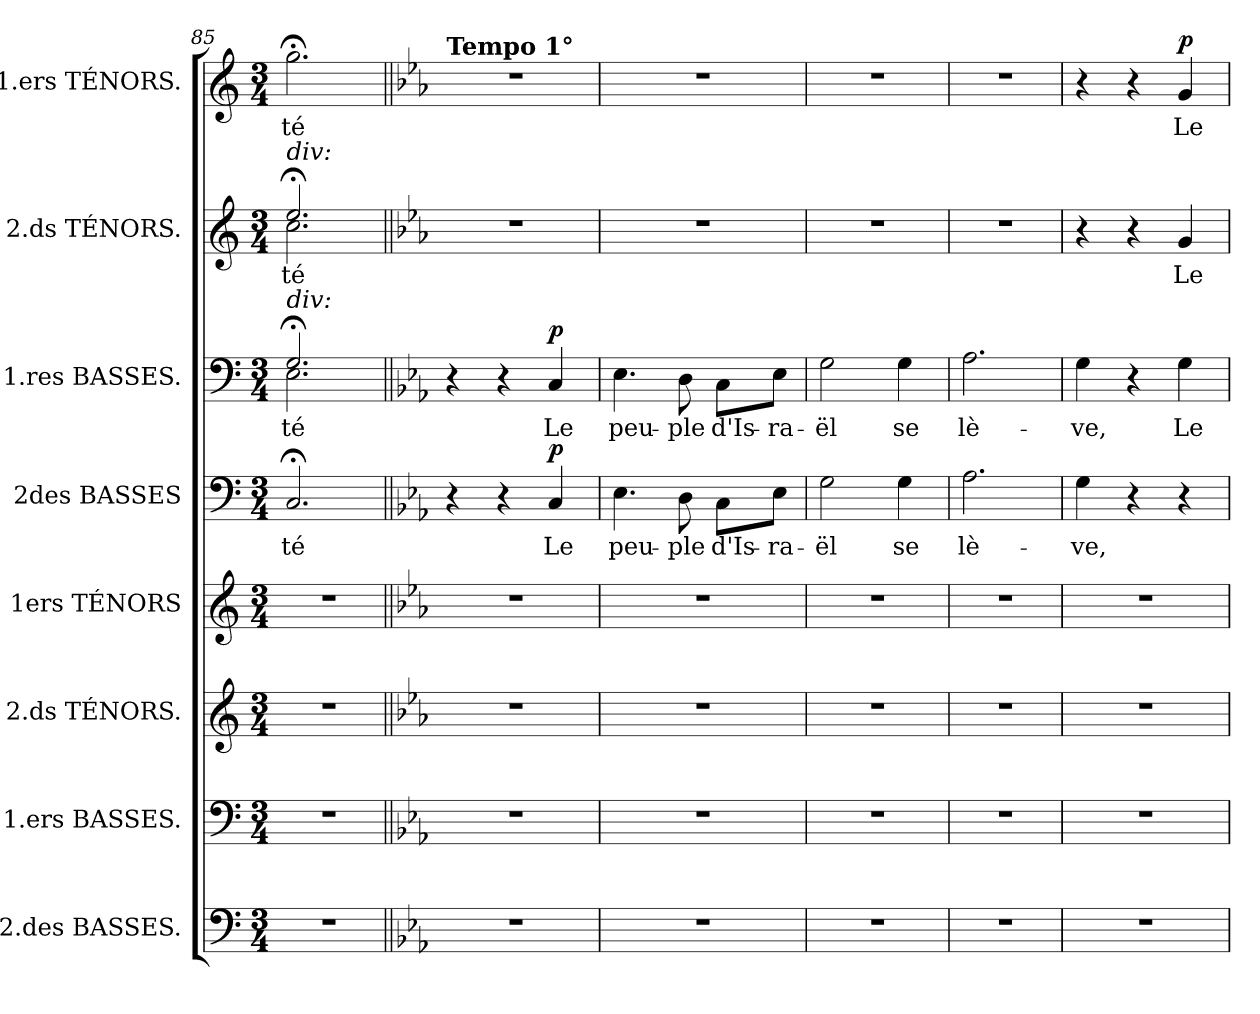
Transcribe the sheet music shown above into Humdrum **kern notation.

**kern	**kern	**kern	**kern	**kern	**text	**dynam	**kern	**text	**dynam	**kern	**text	**kern	**text	**dynam
*part8	*part7	*part6	*part5	*part4	*part4	*part4	*part3	*part3	*part3	*part2	*part2	*part1	*part1	*part1
*staff8	*staff7	*staff6	*staff5	*staff4	*staff4	*staff4	*staff3	*staff3	*staff3	*staff2	*staff2	*staff1	*staff1	*staff1
*I"2.des BASSES.	*I"1.ers BASSES.	*I"2.ds TÉNORS.	*I"1ers TÉNORS	*I"2des BASSES	*	*	*I"1.res BASSES.	*	*	*I"2.ds TÉNORS.	*	*I"1.ers TÉNORS.	*	*
*clefF4	*clefF4	*clefG2	*clefG2	*clefF4	*	*	*clefF4	*	*	*clefG2	*	*clefG2	*	*
*	*	*ITrd7c12	*ITrd7c12	*	*	*	*	*	*	*ITrd7c12	*	*ITrd7c12	*	*
*k[]	*k[]	*k[]	*k[]	*k[]	*	*	*k[]	*	*	*k[]	*	*k[]	*	*
*M3/4	*M3/4	*M3/4	*M3/4	*M3/4	*	*	*M3/4	*	*	*M3/4	*	*M3/4	*	*
=85	=85	=85	=85	=85	=85	=85	=85	=85	=85	=85	=85	=85	=85	=85
*	*	*	*	*	*	*	*^	*	*	*^	*	*	*	*
!	!	!	!	!	!	!	!	!	!	!	!LO:TX:i:t=div&colon;	!	!	!	!	!
!	!	!	!	!	!	!	!LO:TX:i:t=div&colon;	!	!	!	!	!	!	!	!	!
2.r	2.r	2.r	2.r	2.C;</	-té	.	2.G;</	2.E\	-té	.	2.e;</	2.c\	-té	2.g;<\	-té	.
*	*	*	*	*	*	*	*v	*v	*	*	*	*	*	*	*	*
*	*	*	*	*	*	*	*	*	*	*v	*v	*	*	*	*
=86||	=86||	=86||	=86||	=86||	=86||	=86||	=86||	=86||	=86||	=86||	=86||	=86||	=86||	=86||
*k[b-e-a-]	*k[b-e-a-]	*k[b-e-a-]	*k[b-e-a-]	*k[b-e-a-]	*	*	*k[b-e-a-]	*	*	*k[b-e-a-]	*	*k[b-e-a-]	*	*
*	*	*	*	*	*	*	*^	*	*	*^	*	*	*	*
!	!	!	!	!	!	!	!	!	!	!	!	!	!	!LO:TX:B:t=Tempo 1°	!	!
*	*	*	*	*	*	*	*v	*v	*	*	*	*	*	*	*	*
*	*	*	*	*	*	*	*	*	*	*v	*v	*	*	*	*
2.r	2.r	2.r	2.r	4r	.	.	4r	.	.	2.r	.	2.r	.	.
.	.	.	.	4r	.	.	4r	.	.	.	.	.	.	.
.	.	.	.	4C/	Le	p	4C/	Le	p	.	.	.	.	.
=87	=87	=87	=87	=87	=87	=87	=87	=87	=87	=87	=87	=87	=87	=87
2.r	2.r	2.r	2.r	4.E-\	peu-	.	4.E-\	peu-	.	2.r	.	2.r	.	.
.	.	.	.	8D\	-ple	.	8D\	-ple	.	.	.	.	.	.
.	.	.	.	8C\L	d'Is-	.	8C\L	d'Is-	.	.	.	.	.	.
.	.	.	.	8E-\J	-ra-	.	8E-\J	-ra-	.	.	.	.	.	.
!!LO:PB:g=z
=88	=88	=88	=88	=88	=88	=88	=88	=88	=88	=88	=88	=88	=88	=88
2.r	2.r	2.r	2.r	2G\	-ël	.	2G\	-ël	.	2.r	.	2.r	.	.
.	.	.	.	4G\	se	.	4G\	se	.	.	.	.	.	.
=89	=89	=89	=89	=89	=89	=89	=89	=89	=89	=89	=89	=89	=89	=89
2.r	2.r	2.r	2.r	2.A-\	lè-	.	2.A-\	-lè-	.	2.r	.	2.r	.	.
=90	=90	=90	=90	=90	=90	=90	=90	=90	=90	=90	=90	=90	=90	=90
2.r	2.r	2.r	2.r	4G\	-ve,	.	4G\	-ve,	.	4r	.	4r	.	.
.	.	.	.	4r	.	.	4r	.	.	4r	.	4r	.	.
.	.	.	.	4r	.	.	4G\	Le	.	4G/	Le	4G/	Le	p
=	=	=	=	=	=	=	=	=	=	=	=	=	=	=
*-	*-	*-	*-	*-	*-	*-	*-	*-	*-	*-	*-	*-	*-	*-
